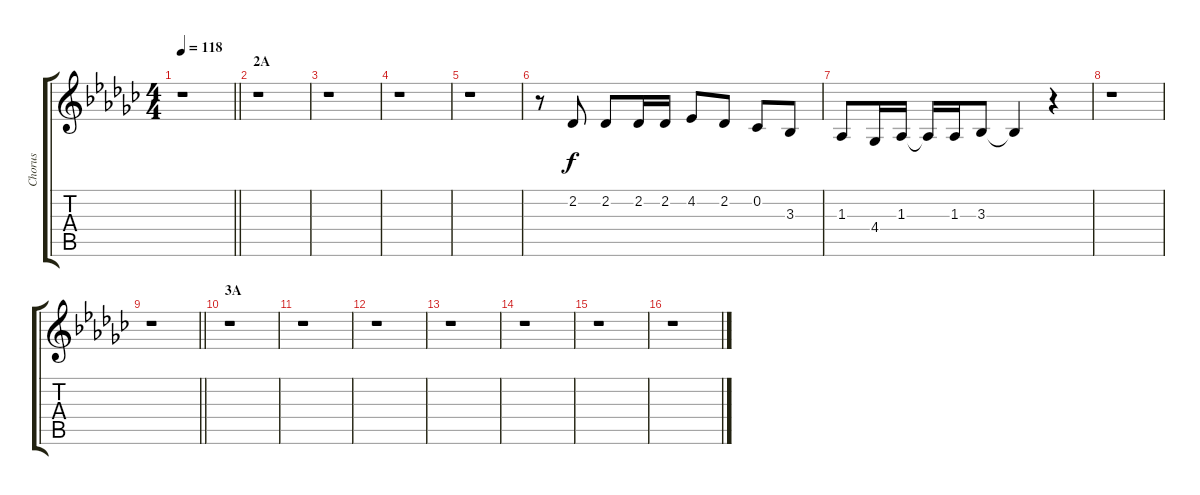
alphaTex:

\track ("Chorus" "Chorus") {instrument voiceoohs}
\staff {score tabs}
\tuning (E4 B3 G3 D3 A2 E2) {hide}
\ts (4 4)
\tempo 118
\clef g2
\barLineRight lightlight
\ks gb
r.1{dy f} |
\section ("" "2A")
r.1 |
r.1 |
r.1 |
r.1 |
r.8 2.2.8 2.2.8 2.2.16 2.2.16 4.2.8 2.2.8 0.2.8 3.3.8 |
1.3.8 4.4.16 1.3.16 1.3{t}.16 1.3.16 3.3.8 3.3{t}.4 r.4 |
r.1 |
\barLineRight lightlight
r.1 |
\section ("" "3A")
r.1 |
r.1 |
r.1 |
r.1 |
r.1 |
r.1 |
r.1
